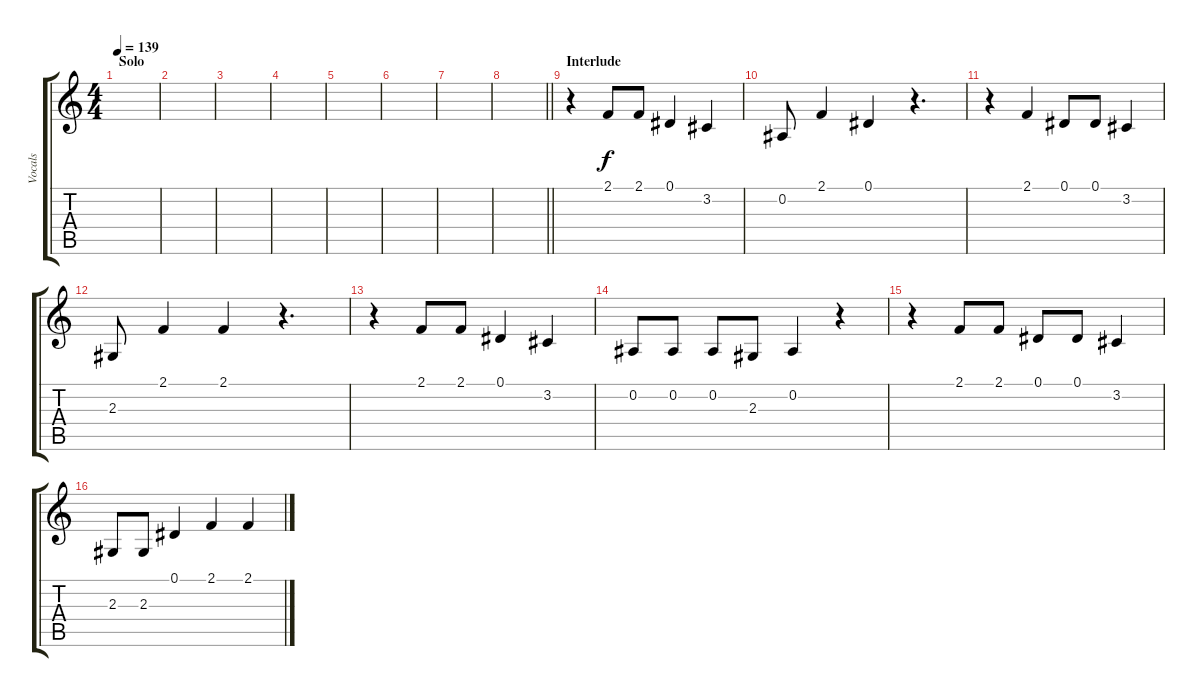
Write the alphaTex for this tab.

\track ("Vocals" "Vocals") {instrument flute}
\staff {score tabs}
\tuning (Eb4 Bb3 Gb3 Db3 Ab2 Eb2) {hide}
\ts (4 4)
\section ("" "Solo")
\tempo 139
\clef g2
\ks c
|
|
|
|
|
|
|
\barLineRight lightlight
|
\section ("" "Interlude")
r.4 2.1.8 2.1.8 0.1.4 3.2.4 |
0.2.8 2.1.4 0.1.4 r.4{d} |
r.4 2.1.4 0.1.8 0.1.8 3.2.4 |
2.3.8 2.1.4 2.1.4 r.4{d} |
r.4 2.1.8 2.1.8 0.1.4 3.2.4 |
0.2.8 0.2.8 0.2.8 2.3.8 0.2.4 r.4 |
r.4 2.1.8 2.1.8 0.1.8 0.1.8 3.2.4 |
2.3.8 2.3.8 0.1.4 2.1.4 2.1.4
